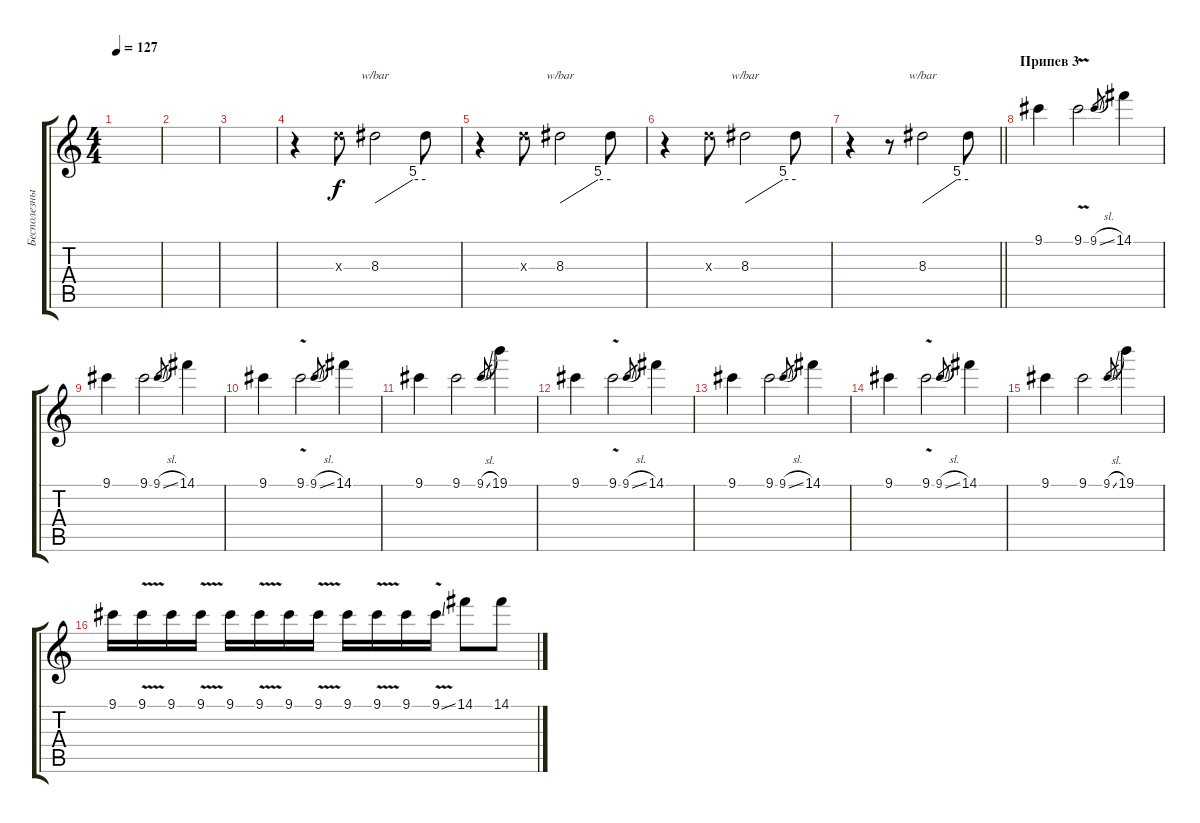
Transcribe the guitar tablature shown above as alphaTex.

\track ("Бесполезный" "Бесполезны") {instrument overdrivenguitar}
\staff {score tabs}
\tuning (E4 B3 G3 D3 A2 D2) {hide}
\ts (4 4)
\tempo 127
\clef g2
\ks c
|
|
|
r.4 7.3{x}.8 8.3.2{tbe (custom default 0 0 45 20 60 20)} 8.3{t}.8 |
r.4 7.3{x}.8 8.3.2{tbe (custom default 0 0 45 20 60 20)} 8.3{t}.8 |
r.4 7.3{x}.8 8.3.2{tbe (custom default 0 0 45 20 60 20)} 8.3{t}.8 |
\barLineRight lightlight
r.4 r.8 8.3.2{tbe (custom default 0 0 45 20 60 20)} 8.3{t}.8 |
\section ("" "Припев 3")
9.1.4 9.1{v}.2 9.1{sl}.8{gr} 14.1.4 |
9.1.4 9.1.2 9.1{sl}.8{gr} 14.1.4 |
9.1.4 9.1{v}.2 9.1{sl}.8{gr} 14.1.4 |
9.1.4 9.1.2 9.1{sl}.8{gr} 19.1.4 |
9.1.4 9.1{v}.2 9.1{sl}.8{gr} 14.1.4 |
9.1.4 9.1.2 9.1{sl}.8{gr} 14.1.4 |
9.1.4 9.1{v}.2 9.1{sl}.8{gr} 14.1.4 |
9.1.4 9.1.2 9.1{sl}.8{gr} 19.1.4 |
9.1.16 9.1{v}.16 9.1.16 9.1{v}.16 9.1.16 9.1{v}.16 9.1.16 9.1{v}.16 9.1.16 9.1{v}.16 9.1.16 9.1{v ss}.16 14.1.8 14.1.8
